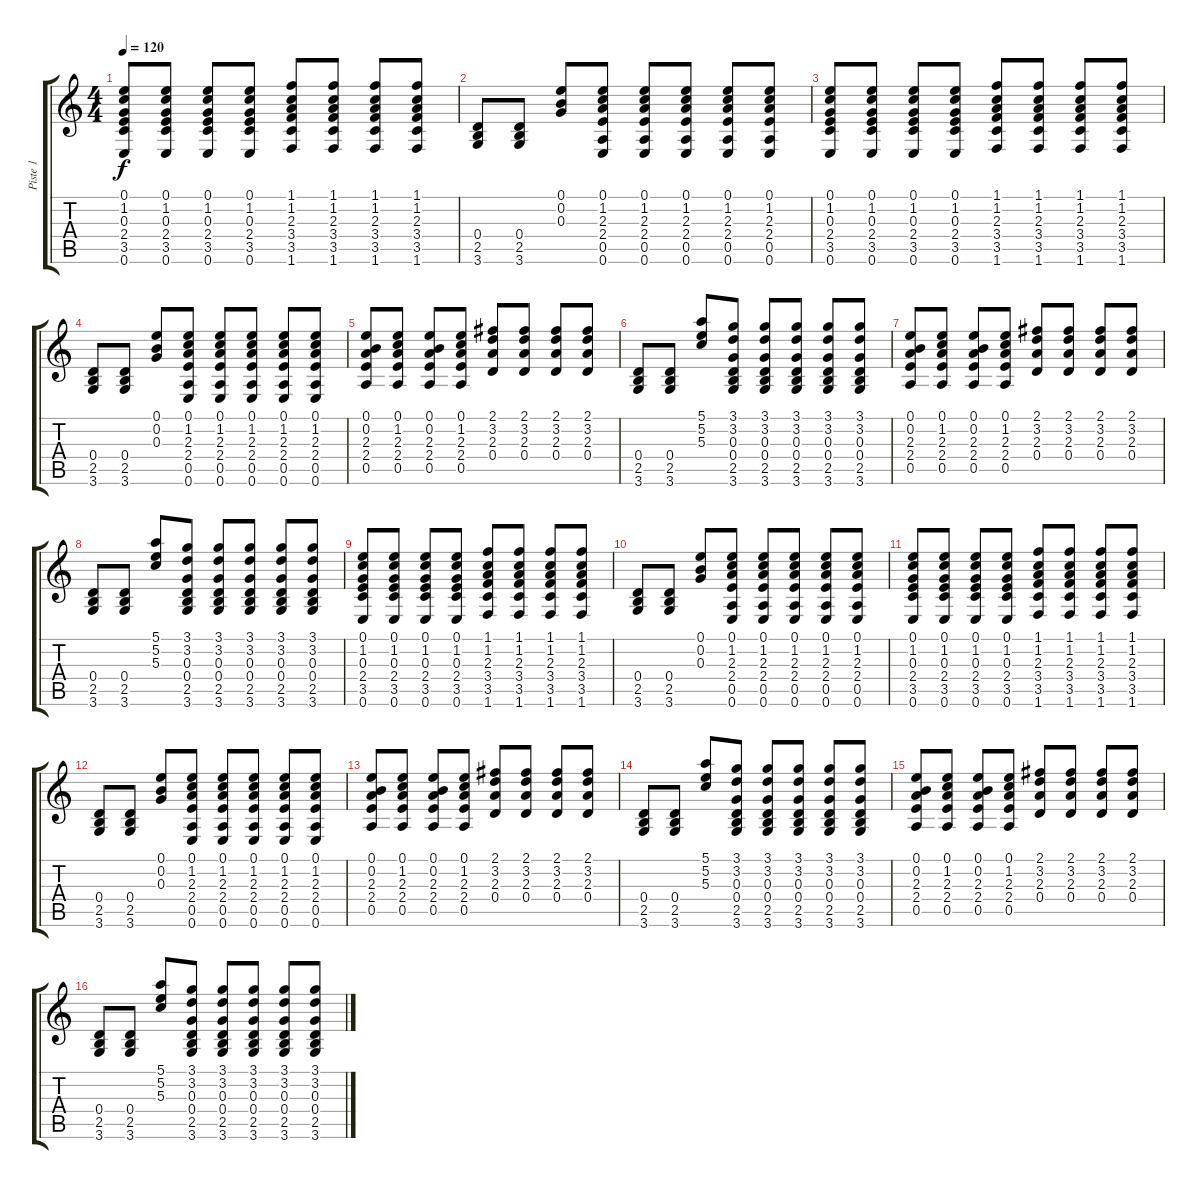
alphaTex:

\track ("Piste 1" "Piste 1") {instrument acousticguitarnylon}
\staff {score tabs}
\tuning (E4 B3 G3 D3 A2 E2) {hide}
\ts (4 4)
\tempo 120
\clef g2
\ks c
(0.1 1.2 0.3 2.4 3.5 0.6).8{dy f instrument acousticguitarnylon} (0.1 1.2 0.3 2.4 3.5 0.6).8 (0.1 1.2 0.3 2.4 3.5 0.6).8 (0.1 1.2 0.3 2.4 3.5 0.6).8 (1.1 1.2 2.3 3.4 3.5 1.6).8 (1.1 1.2 2.3 3.4 3.5 1.6).8 (1.1 1.2 2.3 3.4 3.5 1.6).8 (1.1 1.2 2.3 3.4 3.5 1.6).8 |
(0.4 2.5 3.6).8 (0.4 2.5 3.6).8 (0.1 0.2 0.3).8 (0.1 1.2 2.3 2.4 0.5 0.6).8 (0.1 1.2 2.3 2.4 0.5 0.6).8 (0.1 1.2 2.3 2.4 0.5 0.6).8 (0.1 1.2 2.3 2.4 0.5 0.6).8 (0.1 1.2 2.3 2.4 0.5 0.6).8 |
(0.1 1.2 0.3 2.4 3.5 0.6).8 (0.1 1.2 0.3 2.4 3.5 0.6).8 (0.1 1.2 0.3 2.4 3.5 0.6).8 (0.1 1.2 0.3 2.4 3.5 0.6).8 (1.1 1.2 2.3 3.4 3.5 1.6).8 (1.1 1.2 2.3 3.4 3.5 1.6).8 (1.1 1.2 2.3 3.4 3.5 1.6).8 (1.1 1.2 2.3 3.4 3.5 1.6).8 |
(0.4 2.5 3.6).8 (0.4 2.5 3.6).8 (0.1 0.2 0.3).8 (0.1 1.2 2.3 2.4 0.5 0.6).8 (0.1 1.2 2.3 2.4 0.5 0.6).8 (0.1 1.2 2.3 2.4 0.5 0.6).8 (0.1 1.2 2.3 2.4 0.5 0.6).8 (0.1 1.2 2.3 2.4 0.5 0.6).8 |
(0.1 0.2 2.3 2.4 0.5).8 (0.1 1.2 2.3 2.4 0.5).8 (0.1 0.2 2.3 2.4 0.5).8 (0.1 1.2 2.3 2.4 0.5).8 (2.1 3.2 2.3 0.4).8 (2.1 3.2 2.3 0.4).8 (2.1 3.2 2.3 0.4).8 (2.1 3.2 2.3 0.4).8 |
(0.4 2.5 3.6).8 (0.4 2.5 3.6).8 (5.1 5.2 5.3).8 (3.1 3.2 0.3 0.4 2.5 3.6).8 (3.1 3.2 0.3 0.4 2.5 3.6).8 (3.1 3.2 0.3 0.4 2.5 3.6).8 (3.1 3.2 0.3 0.4 2.5 3.6).8 (3.1 3.2 0.3 0.4 2.5 3.6).8 |
(0.1 0.2 2.3 2.4 0.5).8 (0.1 1.2 2.3 2.4 0.5).8 (0.1 0.2 2.3 2.4 0.5).8 (0.1 1.2 2.3 2.4 0.5).8 (2.1 3.2 2.3 0.4).8 (2.1 3.2 2.3 0.4).8 (2.1 3.2 2.3 0.4).8 (2.1 3.2 2.3 0.4).8 |
(0.4 2.5 3.6).8 (0.4 2.5 3.6).8 (5.1 5.2 5.3).8 (3.1 3.2 0.3 0.4 2.5 3.6).8 (3.1 3.2 0.3 0.4 2.5 3.6).8 (3.1 3.2 0.3 0.4 2.5 3.6).8 (3.1 3.2 0.3 0.4 2.5 3.6).8 (3.1 3.2 0.3 0.4 2.5 3.6).8 |
(0.1 1.2 0.3 2.4 3.5 0.6).8 (0.1 1.2 0.3 2.4 3.5 0.6).8 (0.1 1.2 0.3 2.4 3.5 0.6).8 (0.1 1.2 0.3 2.4 3.5 0.6).8 (1.1 1.2 2.3 3.4 3.5 1.6).8 (1.1 1.2 2.3 3.4 3.5 1.6).8 (1.1 1.2 2.3 3.4 3.5 1.6).8 (1.1 1.2 2.3 3.4 3.5 1.6).8 |
(0.4 2.5 3.6).8 (0.4 2.5 3.6).8 (0.1 0.2 0.3).8 (0.1 1.2 2.3 2.4 0.5 0.6).8 (0.1 1.2 2.3 2.4 0.5 0.6).8 (0.1 1.2 2.3 2.4 0.5 0.6).8 (0.1 1.2 2.3 2.4 0.5 0.6).8 (0.1 1.2 2.3 2.4 0.5 0.6).8 |
(0.1 1.2 0.3 2.4 3.5 0.6).8 (0.1 1.2 0.3 2.4 3.5 0.6).8 (0.1 1.2 0.3 2.4 3.5 0.6).8 (0.1 1.2 0.3 2.4 3.5 0.6).8 (1.1 1.2 2.3 3.4 3.5 1.6).8 (1.1 1.2 2.3 3.4 3.5 1.6).8 (1.1 1.2 2.3 3.4 3.5 1.6).8 (1.1 1.2 2.3 3.4 3.5 1.6).8 |
(0.4 2.5 3.6).8 (0.4 2.5 3.6).8 (0.1 0.2 0.3).8 (0.1 1.2 2.3 2.4 0.5 0.6).8 (0.1 1.2 2.3 2.4 0.5 0.6).8 (0.1 1.2 2.3 2.4 0.5 0.6).8 (0.1 1.2 2.3 2.4 0.5 0.6).8 (0.1 1.2 2.3 2.4 0.5 0.6).8 |
(0.1 0.2 2.3 2.4 0.5).8 (0.1 1.2 2.3 2.4 0.5).8 (0.1 0.2 2.3 2.4 0.5).8 (0.1 1.2 2.3 2.4 0.5).8 (2.1 3.2 2.3 0.4).8 (2.1 3.2 2.3 0.4).8 (2.1 3.2 2.3 0.4).8 (2.1 3.2 2.3 0.4).8 |
(0.4 2.5 3.6).8 (0.4 2.5 3.6).8 (5.1 5.2 5.3).8 (3.1 3.2 0.3 0.4 2.5 3.6).8 (3.1 3.2 0.3 0.4 2.5 3.6).8 (3.1 3.2 0.3 0.4 2.5 3.6).8 (3.1 3.2 0.3 0.4 2.5 3.6).8 (3.1 3.2 0.3 0.4 2.5 3.6).8 |
(0.1 0.2 2.3 2.4 0.5).8 (0.1 1.2 2.3 2.4 0.5).8 (0.1 0.2 2.3 2.4 0.5).8 (0.1 1.2 2.3 2.4 0.5).8 (2.1 3.2 2.3 0.4).8 (2.1 3.2 2.3 0.4).8 (2.1 3.2 2.3 0.4).8 (2.1 3.2 2.3 0.4).8 |
(0.4 2.5 3.6).8 (0.4 2.5 3.6).8 (5.1 5.2 5.3).8 (3.1 3.2 0.3 0.4 2.5 3.6).8 (3.1 3.2 0.3 0.4 2.5 3.6).8 (3.1 3.2 0.3 0.4 2.5 3.6).8 (3.1 3.2 0.3 0.4 2.5 3.6).8 (3.1 3.2 0.3 0.4 2.5 3.6).8
